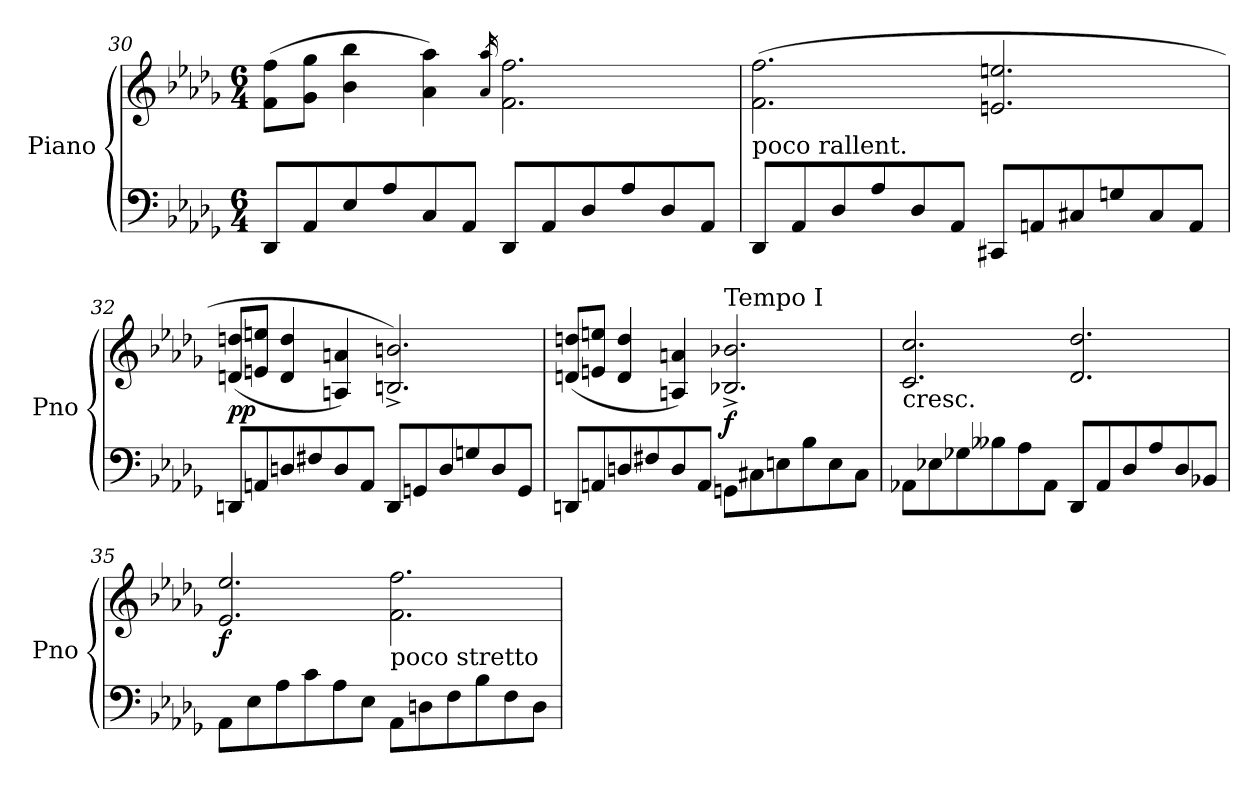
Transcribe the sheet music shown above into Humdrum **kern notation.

**kern	**kern	**dynam
*part1	*part1	*part1
*staff2	*staff1	*staff1/2
*I"Piano	*	*
*I'Pno	*	*
*clefF4	*clefG2	*
*k[b-e-a-d-g-]	*k[b-e-a-d-g-]	*
*D-:	*D-:	*
*M6/4	*M6/4	*
=30	=30	=30
8DD-/L	(8f\ 8ff\L	.
8AA-/	8g-\ 8gg-\J	.
8E-/	4b-\ 4bb-\	.
8A-/	.	.
8C/	4a-\ 4aa-\)	.
8AA-/J	.	.
.	16qa-/ 16qaa-/	.
8DD-/L	2.f\ 2.ff\	.
8AA-/	.	.
8D-/	.	.
8A-/	.	.
8D-/	.	.
8AA-/J	.	.
=31	=31	=31
!	!LO:TX:b:t=poco rallent.	!
8DD-/L	(2.f\ 2.ff\	.
8AA-/	.	.
8D-/	.	.
8A-/	.	.
8D-/	.	.
8AA-/J	.	.
8CC#X/L	2.en/ 2.een/	.
8AAn/	.	.
8C#X/	.	.
8Gn/	.	.
8C#/	.	.
8AA/J	.	.
!!LO:LB:g=z
=32	=32	=32
!	!	!LO:DY:b
8DDn/L	(8dn/ 8ddn/L	pp
8AAn/	8en/ 8een/J	.
8Dn/	4d/ 4dd/	.
8F#X/	.	.
8D/	4An/ 4an/)	.
8AA/J	.	.
8DD/L	2.Bn/^ 2.bn/^)	.
8GGn/	.	.
8D/	.	.
8Gn/	.	.
8D/	.	.
8GG/J	.	.
=33	=33	=33
8DDn/L	(8dn/ 8ddn/L	.
8AAn/	8en/ 8een/J	.
8Dn/	4d/ 4dd/	.
8F#X/	.	.
8D/	4An/ 4an/)	.
8AA/J	.	.
!	!LO:TX:a:t=Tempo I	!
!	!	!LO:DY:b
8GGn\L	2.B-X/^ 2.b-X/^	f
8C#X\	.	.
8En\	.	.
8B-\	.	.
8E\	.	.
8C#\J	.	.
=34	=34	=34
!	!LO:TX:b:t=cresc.	!
8AA-X\L	2.c/ 2.cc/	.
8E-X\	.	.
8G-X\	.	.
8B--X\	.	.
8A-\	.	.
8AA-\J	.	.
8DD-/L	2.d-/ 2.dd-/	.
8AA-/	.	.
8D-/	.	.
8A-/	.	.
8D-/	.	.
8BB-X/J	.	.
!!LO:LB:g=z
=35	=35	=35
!	!	!LO:DY:b
8AA-\L	2.e-/ 2.ee-/	f
8E-\	.	.
8A-\	.	.
8c\	.	.
8A-\	.	.
8E-\J	.	.
!	!LO:TX:b:t=poco stretto	!
8AA-\L	2.f\ 2.ff\	.
8Dn\	.	.
8F\	.	.
8B-\	.	.
8F\	.	.
8D\J	.	.
=	=	=
*-	*-	*-
